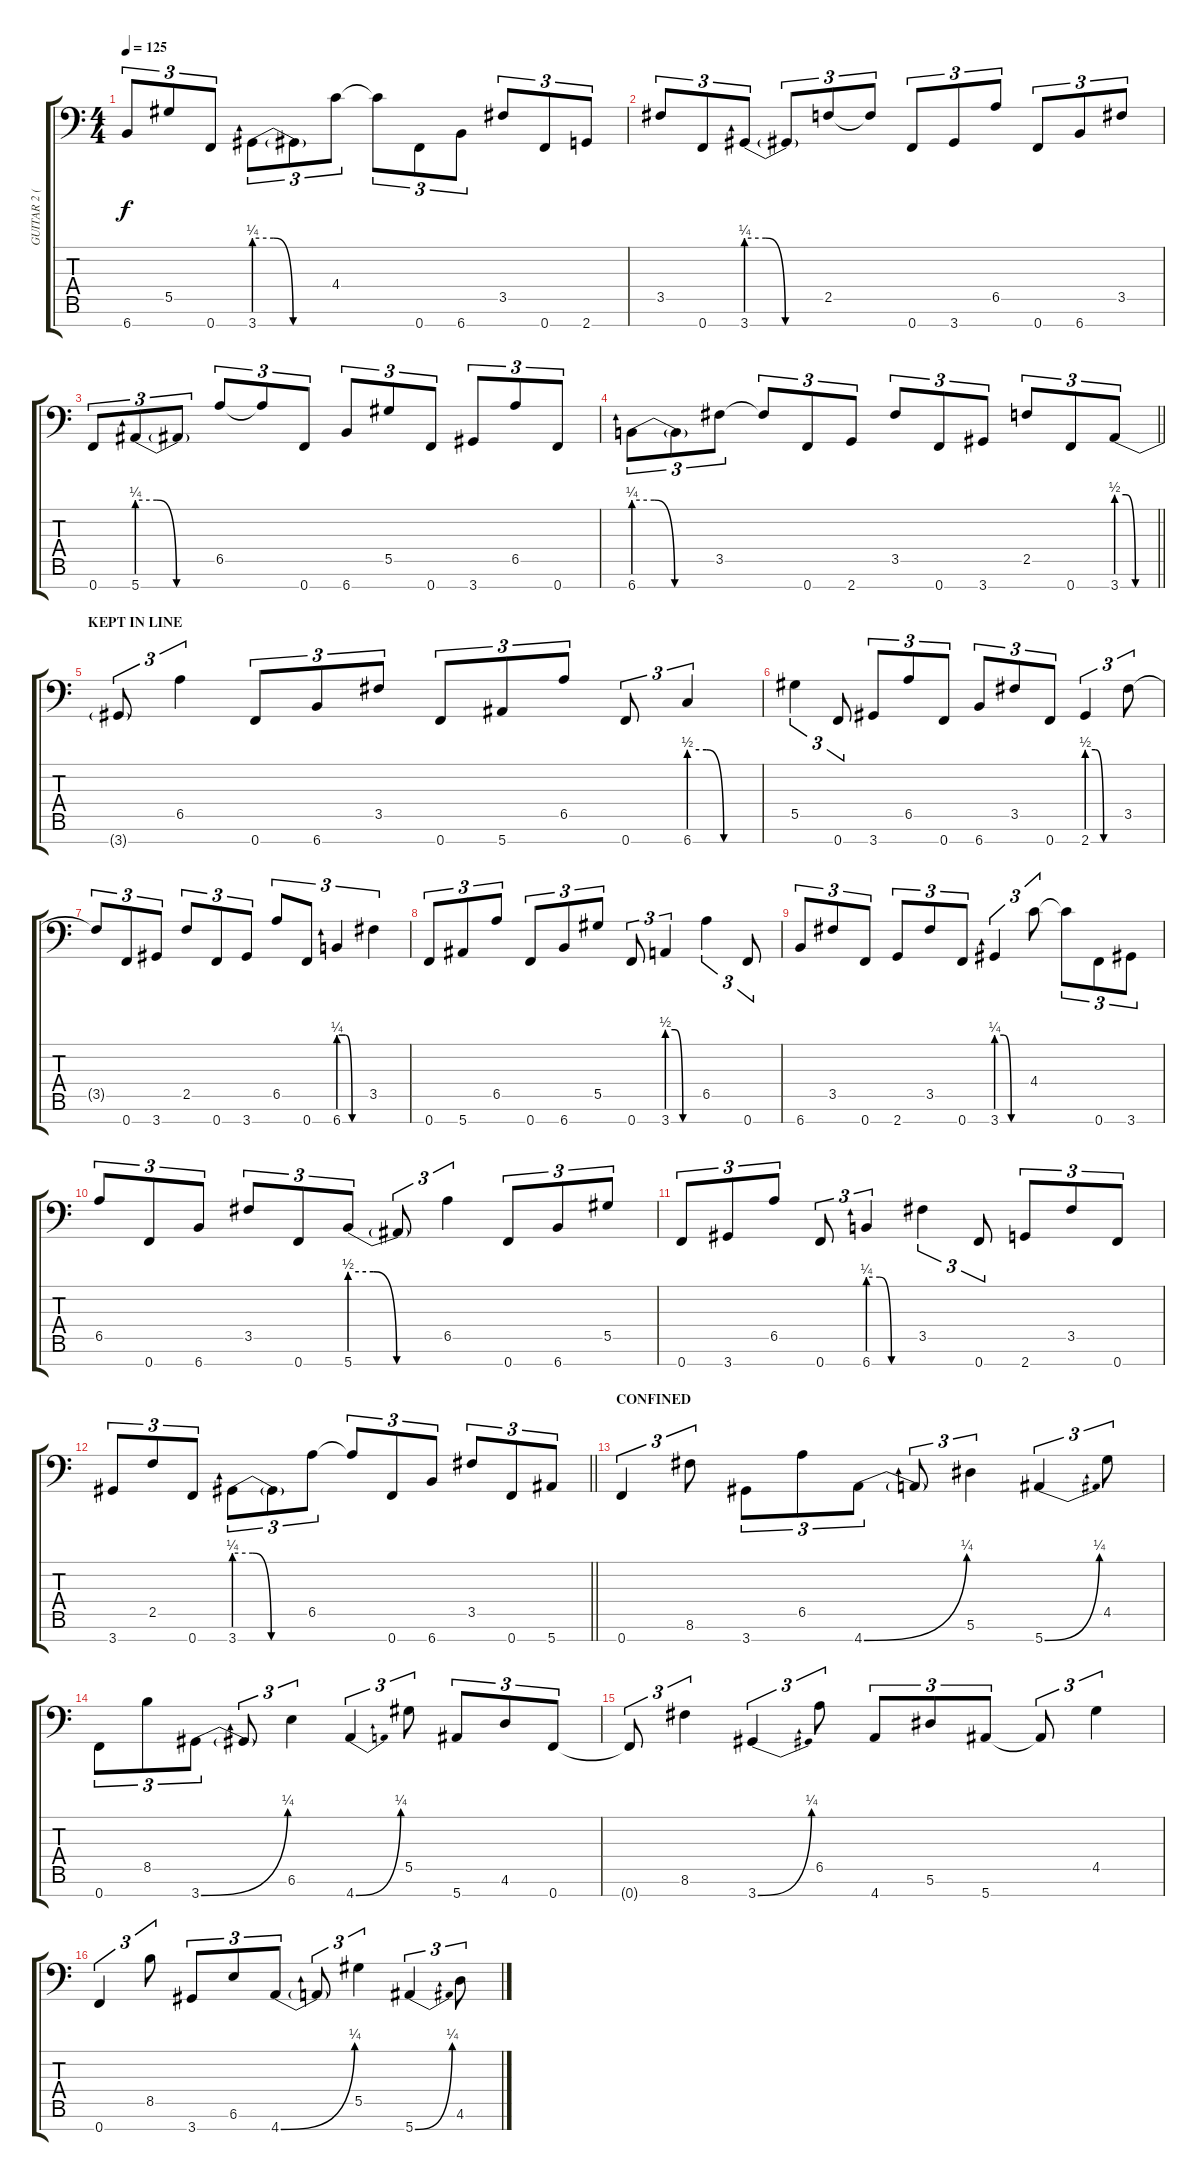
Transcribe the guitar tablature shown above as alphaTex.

\track ("GUITAR 2 (Marten Hagstrom)" "GUITAR 2 (") {instrument distortionguitar}
\staff {score tabs}
\tuning (Bb3 F3 Db3 Ab2 Eb2 Bb1 F1) {hide}
\ts (4 4)
\tempo 125
\clef f4
\ks c
6.7.8{tu (3 2) dy f} 5.5.8{tu (3 2)} 0.7.8{tu (3 2)} 3.7{be (custom 0 1 15 1 30 0 60 0)}.8{tu (3 2)} 3.7{t}.8{tu (3 2)} 4.4.8{tu (3 2)} 4.4{t}.8{tu (3 2)} 0.7.8{tu (3 2)} 6.7.8{tu (3 2)} 3.5.8{tu (3 2)} 0.7.8{tu (3 2)} 2.7.8{tu (3 2)} |
3.5.8{tu (3 2)} 0.7.8{tu (3 2)} 3.7{be (custom 0 1 15 1 30 0 60 0)}.8{tu (3 2)} 3.7{t}.8{tu (3 2)} 2.5.8{tu (3 2)} 2.5{t}.8{tu (3 2)} 0.7.8{tu (3 2)} 3.7.8{tu (3 2)} 6.5.8{tu (3 2)} 0.7.8{tu (3 2)} 6.7.8{tu (3 2)} 3.5.8{tu (3 2)} |
0.7.8{tu (3 2)} 5.7{be (custom 0 1 15 1 30 0 60 0)}.8{tu (3 2)} 5.7{t}.8{tu (3 2)} 6.5.8{tu (3 2)} 6.5{t}.8{tu (3 2)} 0.7.8{tu (3 2)} 6.7.8{tu (3 2)} 5.5.8{tu (3 2)} 0.7.8{tu (3 2)} 3.7.8{tu (3 2)} 6.5.8{tu (3 2)} 0.7.8{tu (3 2)} |
\barLineRight lightlight
6.7{be (custom 0 1 15 1 30 0 60 0)}.8{tu (3 2)} 6.7{t}.8{tu (3 2)} 3.5.8{tu (3 2)} 3.5{t}.8{tu (3 2)} 0.7.8{tu (3 2)} 2.7.8{tu (3 2)} 3.5.8{tu (3 2)} 0.7.8{tu (3 2)} 3.7.8{tu (3 2)} 2.5.8{tu (3 2)} 0.7.8{tu (3 2)} 3.7{be (custom 0 2 15 2 30 0 60 0)}.8{tu (3 2)} |
\section ("" "KEPT IN LINE")
3.7{t}.8{tu (3 2)} 6.5.4{tu (3 2)} 0.7.8{tu (3 2)} 6.7.8{tu (3 2)} 3.5.8{tu (3 2)} 0.7.8{tu (3 2)} 5.7.8{tu (3 2)} 6.5.8{tu (3 2)} 0.7.8{tu (3 2)} 6.7{be (custom 0 2 15 2 30 0 60 0)}.4{tu (3 2)} |
5.5.4{tu (3 2)} 0.7.8{tu (3 2)} 3.7.8{tu (3 2)} 6.5.8{tu (3 2)} 0.7.8{tu (3 2)} 6.7.8{tu (3 2)} 3.5.8{tu (3 2)} 0.7.8{tu (3 2)} 2.7{be (custom 0 2 15 2 30 0 60 0)}.4{tu (3 2)} 3.5.8{tu (3 2)} |
3.5{t}.8{tu (3 2)} 0.7.8{tu (3 2)} 3.7.8{tu (3 2)} 2.5.8{tu (3 2)} 0.7.8{tu (3 2)} 3.7.8{tu (3 2)} 6.5.8{tu (3 2)} 0.7.8{tu (3 2)} 6.7{be (custom 0 1 15 1 30 0 60 0)}.4{tu (3 2)} 3.5.4{tu (3 2)} |
0.7.8{tu (3 2)} 5.7.8{tu (3 2)} 6.5.8{tu (3 2)} 0.7.8{tu (3 2)} 6.7.8{tu (3 2)} 5.5.8{tu (3 2)} 0.7.8{tu (3 2)} 3.7{be (custom 0 2 15 2 30 0 60 0)}.4{tu (3 2)} 6.5.4{tu (3 2)} 0.7.8{tu (3 2)} |
6.7.8{tu (3 2)} 3.5.8{tu (3 2)} 0.7.8{tu (3 2)} 2.7.8{tu (3 2)} 3.5.8{tu (3 2)} 0.7.8{tu (3 2)} 3.7{be (custom 0 1 15 1 30 0 60 0)}.4{tu (3 2)} 4.4.8{tu (3 2)} 4.4{t}.8{tu (3 2)} 0.7.8{tu (3 2)} 3.7.8{tu (3 2)} |
6.5.8{tu (3 2)} 0.7.8{tu (3 2)} 6.7.8{tu (3 2)} 3.5.8{tu (3 2)} 0.7.8{tu (3 2)} 5.7{be (custom 0 2 15 2 30 0 60 0)}.8{tu (3 2)} 5.7{t}.8{tu (3 2)} 6.5.4{tu (3 2)} 0.7.8{tu (3 2)} 6.7.8{tu (3 2)} 5.5.8{tu (3 2)} |
0.7.8{tu (3 2)} 3.7.8{tu (3 2)} 6.5.8{tu (3 2)} 0.7.8{tu (3 2)} 6.7{be (custom 0 1 15 1 30 0 60 0)}.4{tu (3 2)} 3.5.4{tu (3 2)} 0.7.8{tu (3 2)} 2.7.8{tu (3 2)} 3.5.8{tu (3 2)} 0.7.8{tu (3 2)} |
\barLineRight lightlight
3.7.8{tu (3 2)} 2.5.8{tu (3 2)} 0.7.8{tu (3 2)} 3.7{be (custom 0 1 15 1 30 0 60 0)}.8{tu (3 2)} 3.7{t}.8{tu (3 2)} 6.5.8{tu (3 2)} 6.5{t}.8{tu (3 2)} 0.7.8{tu (3 2)} 6.7.8{tu (3 2)} 3.5.8{tu (3 2)} 0.7.8{tu (3 2)} 5.7.8{tu (3 2)} |
\section ("" "CONFINED")
0.7.4{tu (3 2)} 8.6.8{tu (3 2)} 3.7.8{tu (3 2)} 6.5.8{tu (3 2)} 4.7{be (bend 0 0 60 1)}.8{tu (3 2)} 4.7{t}.8{tu (3 2)} 5.6.4{tu (3 2)} 5.7{be (bend 0 0 60 1)}.4{tu (3 2)} 4.5.8{tu (3 2)} |
0.7.8{tu (3 2)} 8.5.8{tu (3 2)} 3.7{be (bend 0 0 60 1)}.8{tu (3 2)} 3.7{t}.8{tu (3 2)} 6.6.4{tu (3 2)} 4.7{be (bend 0 0 60 1)}.4{tu (3 2)} 5.5.8{tu (3 2)} 5.7.8{tu (3 2)} 4.6.8{tu (3 2)} 0.7.8{tu (3 2)} |
0.7{t}.8{tu (3 2)} 8.6.4{tu (3 2)} 3.7{be (bend 0 0 60 1)}.4{tu (3 2)} 6.5.8{tu (3 2)} 4.7.8{tu (3 2)} 5.6.8{tu (3 2)} 5.7.8{tu (3 2)} 5.7{t}.8{tu (3 2)} 4.5.4{tu (3 2)} |
0.7.4{tu (3 2)} 8.5.8{tu (3 2)} 3.7.8{tu (3 2)} 6.6.8{tu (3 2)} 4.7{be (bend 0 0 60 1)}.8{tu (3 2)} 4.7{t}.8{tu (3 2)} 5.5.4{tu (3 2)} 5.7{be (bend 0 0 60 1)}.4{tu (3 2)} 4.6.8{tu (3 2)}
